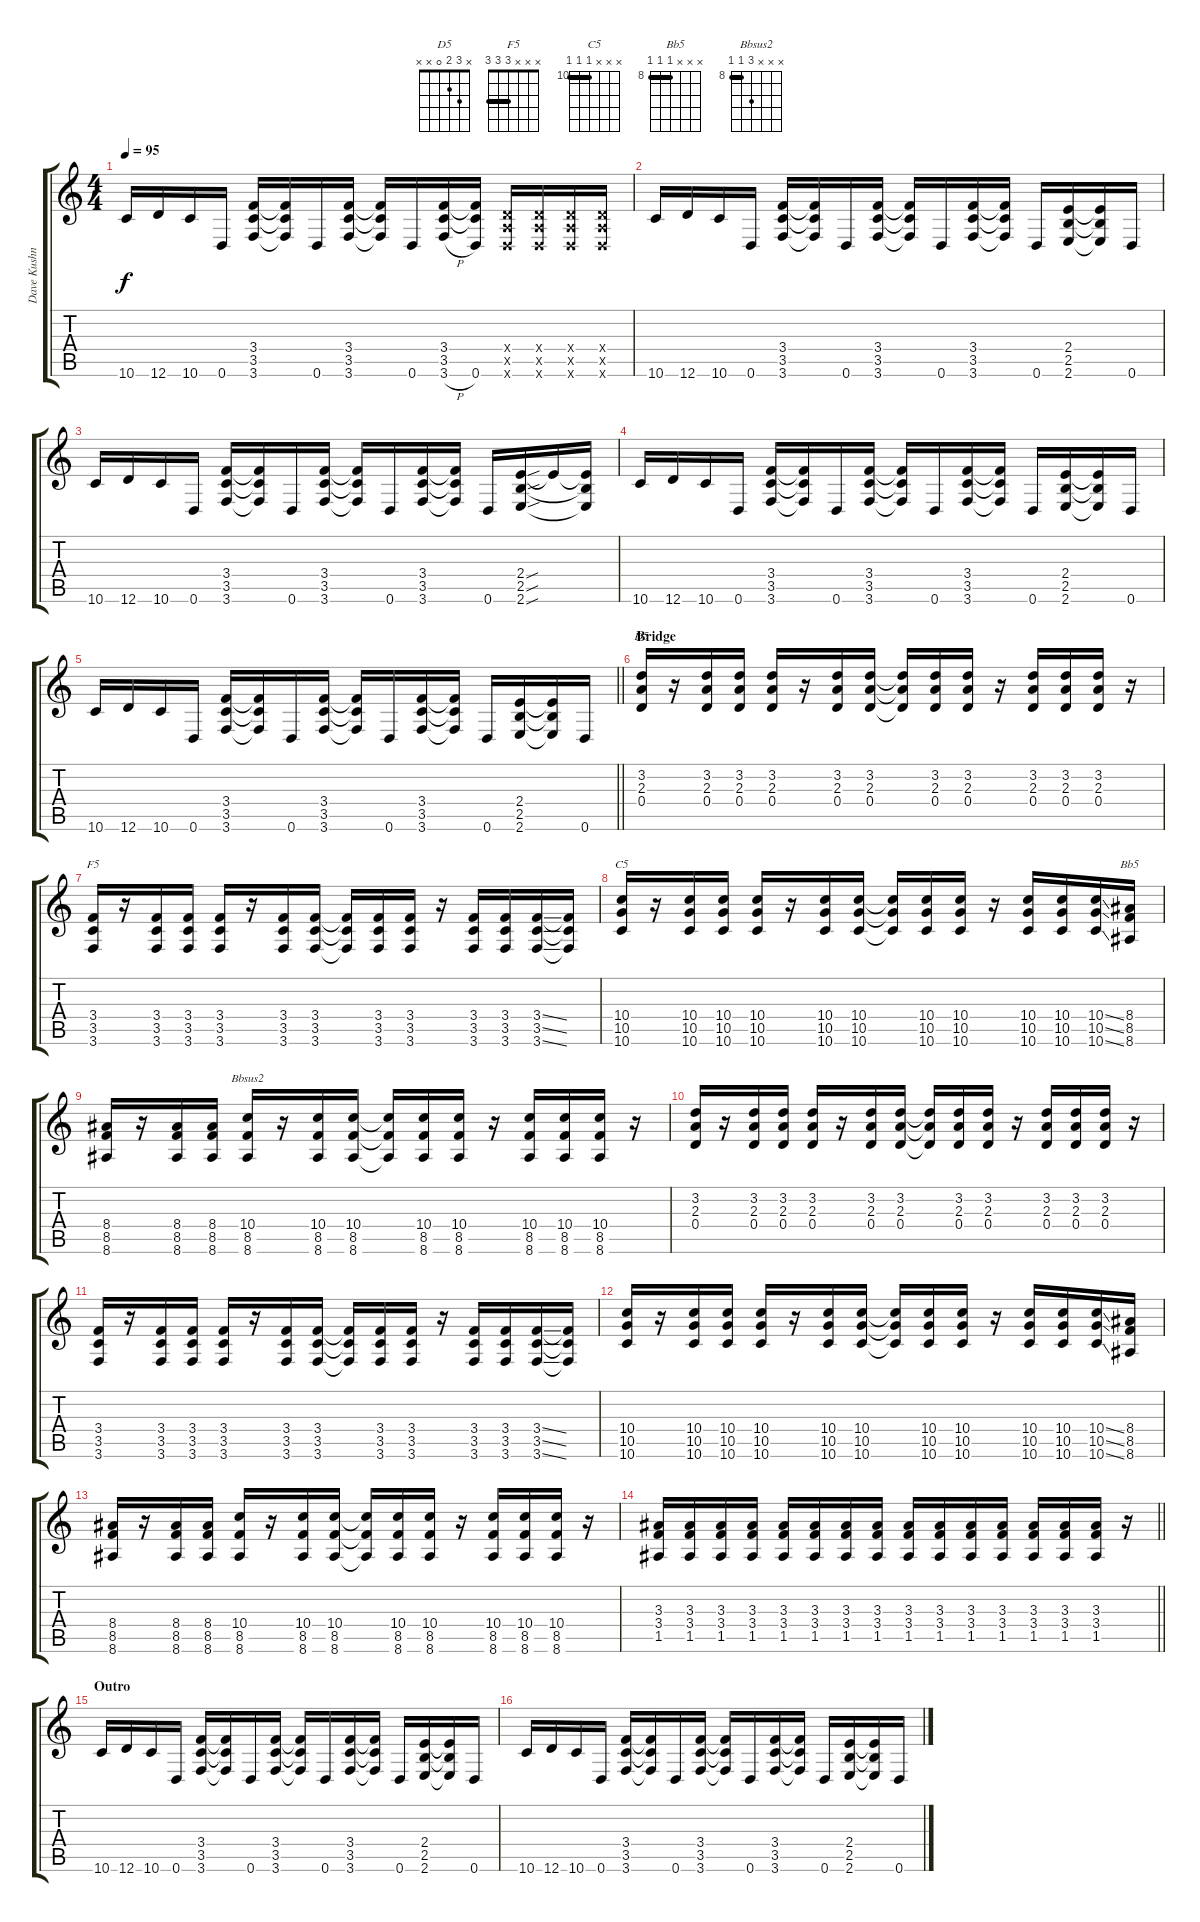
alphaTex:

\track ("Dave Kushner" "Dave Kushn") {instrument electricguitarclean}
\staff {score tabs}
\tuning (E4 B3 G3 D3 A2 D2) {hide}
\chord ("D5" x 3 2 0 x x)
\chord ("F5" x x x 3 3 3) {barre 3}
\chord ("C5" x x x 10 10 10) {firstfret 10 barre 10}
\chord ("Bb5" x x x 8 8 8) {firstfret 8 barre 8}
\chord ("Bbsus2" x x x 10 8 8) {firstfret 8 barre 8}
\ts (4 4)
\tempo 95
\clef g2
\ks c
10.6.16{dy f} 12.6.16 10.6.16 0.6.16 (3.4 3.5 3.6).16 (3.4{t} 3.5{t} 3.6{t}).16 0.6.16 (3.4 3.5 3.6).16 (3.4{t} 3.5{t} 3.6{t}).16 0.6.16 (3.4 3.5 3.6{h}).16 (3.4{t} 3.5{t} 0.6).16 (0.4{x} 0.5{x} 0.6{x}).16 (0.4{x} 0.5{x} 0.6{x}).16 (0.4{x} 0.5{x} 0.6{x}).16 (0.4{x} 0.5{x} 0.6{x}).16 |
10.6.16 12.6.16 10.6.16 0.6.16 (3.4 3.5 3.6).16 (3.4{t} 3.5{t} 3.6{t}).16 0.6.16 (3.4 3.5 3.6).16 (3.4{t} 3.5{t} 3.6{t}).16 0.6.16 (3.4 3.5 3.6).16 (3.4{t} 3.5{t} 3.6{t}).16 0.6.16 (2.4 2.5 2.6).16 (2.4{t} 2.5{t} 2.6{t}).16 0.6.16 |
10.6.16 12.6.16 10.6.16 0.6.16 (3.4 3.5 3.6).16 (3.4{t} 3.5{t} 3.6{t}).16 0.6.16 (3.4 3.5 3.6).16 (3.4{t} 3.5{t} 3.6{t}).16 0.6.16 (3.4 3.5 3.6).16 (3.4{t} 3.5{t} 3.6{t}).16 0.6.16 (2.4{sou} 2.5{sou} 2.6{sou}).16 2.4{t}.16 (2.4{t} 2.5{t} 2.6{t}).16 |
10.6.16 12.6.16 10.6.16 0.6.16 (3.4 3.5 3.6).16 (3.4{t} 3.5{t} 3.6{t}).16 0.6.16 (3.4 3.5 3.6).16 (3.4{t} 3.5{t} 3.6{t}).16 0.6.16 (3.4 3.5 3.6).16 (3.4{t} 3.5{t} 3.6{t}).16 0.6.16 (2.4 2.5 2.6).16 (2.4{t} 2.5{t} 2.6{t}).16 0.6.16 |
\barLineRight lightlight
10.6.16 12.6.16 10.6.16 0.6.16 (3.4 3.5 3.6).16 (3.4{t} 3.5{t} 3.6{t}).16 0.6.16 (3.4 3.5 3.6).16 (3.4{t} 3.5{t} 3.6{t}).16 0.6.16 (3.4 3.5 3.6).16 (3.4{t} 3.5{t} 3.6{t}).16 0.6.16 (2.4 2.5 2.6).16 (2.4{t} 2.5{t} 2.6{t}).16 0.6.16 |
\section ("" "Bridge")
(3.2 2.3 0.4).16{ch "D5" instrument electricguitarclean} r.16 (3.2 2.3 0.4).16 (3.2 2.3 0.4).16 (3.2 2.3 0.4).16 r.16 (3.2 2.3 0.4).16 (3.2 2.3 0.4).16 (3.2{t} 2.3{t} 0.4{t}).16 (3.2 2.3 0.4).16 (3.2 2.3 0.4).16 r.16 (3.2 2.3 0.4).16 (3.2 2.3 0.4).16 (3.2 2.3 0.4).16 r.16 |
(3.4 3.5 3.6).16{ch "F5"} r.16 (3.4 3.5 3.6).16 (3.4 3.5 3.6).16 (3.4 3.5 3.6).16 r.16 (3.4 3.5 3.6).16 (3.4 3.5 3.6).16 (3.4{t} 3.5{t} 3.6{t}).16 (3.4 3.5 3.6).16 (3.4 3.5 3.6).16 r.16 (3.4 3.5 3.6).16 (3.4 3.5 3.6).16 (3.4{ss} 3.5{ss} 3.6{ss}).16 (3.4{t} 3.5{t} 3.6{t}).16 |
(10.4 10.5 10.6).16{ch "C5"} r.16 (10.4 10.5 10.6).16 (10.4 10.5 10.6).16 (10.4 10.5 10.6).16 r.16 (10.4 10.5 10.6).16 (10.4 10.5 10.6).16 (10.4{t} 10.5{t} 10.6{t}).16 (10.4 10.5 10.6).16 (10.4 10.5 10.6).16 r.16 (10.4 10.5 10.6).16 (10.4 10.5 10.6).16 (10.4{ss} 10.5{ss} 10.6{ss}).16 (8.4 8.5 8.6).16{ch "Bb5"} |
(8.4 8.5 8.6).16 r.16 (8.4 8.5 8.6).16 (8.4 8.5 8.6).16 (10.4 8.5 8.6).16{ch "Bbsus2"} r.16 (10.4 8.5 8.6).16 (10.4 8.5 8.6).16 (10.4{t} 8.5{t} 8.6{t}).16 (10.4 8.5 8.6).16 (10.4 8.5 8.6).16 r.16 (10.4 8.5 8.6).16 (10.4 8.5 8.6).16 (10.4 8.5 8.6).16 r.16 |
(3.2 2.3 0.4).16 r.16 (3.2 2.3 0.4).16 (3.2 2.3 0.4).16 (3.2 2.3 0.4).16 r.16 (3.2 2.3 0.4).16 (3.2 2.3 0.4).16 (3.2{t} 2.3{t} 0.4{t}).16 (3.2 2.3 0.4).16 (3.2 2.3 0.4).16 r.16 (3.2 2.3 0.4).16 (3.2 2.3 0.4).16 (3.2 2.3 0.4).16 r.16 |
(3.4 3.5 3.6).16 r.16 (3.4 3.5 3.6).16 (3.4 3.5 3.6).16 (3.4 3.5 3.6).16 r.16 (3.4 3.5 3.6).16 (3.4 3.5 3.6).16 (3.4{t} 3.5{t} 3.6{t}).16 (3.4 3.5 3.6).16 (3.4 3.5 3.6).16 r.16 (3.4 3.5 3.6).16 (3.4 3.5 3.6).16 (3.4{ss} 3.5{ss} 3.6{ss}).16 (3.4{t} 3.5{t} 3.6{t}).16 |
(10.4 10.5 10.6).16 r.16 (10.4 10.5 10.6).16 (10.4 10.5 10.6).16 (10.4 10.5 10.6).16 r.16 (10.4 10.5 10.6).16 (10.4 10.5 10.6).16 (10.4{t} 10.5{t} 10.6{t}).16 (10.4 10.5 10.6).16 (10.4 10.5 10.6).16 r.16 (10.4 10.5 10.6).16 (10.4 10.5 10.6).16 (10.4{ss} 10.5{ss} 10.6{ss}).16 (8.4 8.5 8.6).16 |
(8.4 8.5 8.6).16 r.16 (8.4 8.5 8.6).16 (8.4 8.5 8.6).16 (10.4 8.5 8.6).16 r.16 (10.4 8.5 8.6).16 (10.4 8.5 8.6).16 (10.4{t} 8.5{t} 8.6{t}).16 (10.4 8.5 8.6).16 (10.4 8.5 8.6).16 r.16 (10.4 8.5 8.6).16 (10.4 8.5 8.6).16 (10.4 8.5 8.6).16 r.16 |
\barLineRight lightlight
(3.3 3.4 1.5).16 (3.3 3.4 1.5).16 (3.3 3.4 1.5).16 (3.3 3.4 1.5).16 (3.3 3.4 1.5).16 (3.3 3.4 1.5).16 (3.3 3.4 1.5).16 (3.3 3.4 1.5).16 (3.3 3.4 1.5).16 (3.3 3.4 1.5).16 (3.3 3.4 1.5).16 (3.3 3.4 1.5).16 (3.3 3.4 1.5).16 (3.3 3.4 1.5).16 (3.3 3.4 1.5).16 r.16 |
\section ("" "Outro")
10.6.16{instrument electricguitarclean} 12.6.16 10.6.16 0.6.16 (3.4 3.5 3.6).16 (3.4{t} 3.5{t} 3.6{t}).16 0.6.16 (3.4 3.5 3.6).16 (3.4{t} 3.5{t} 3.6{t}).16 0.6.16 (3.4 3.5 3.6).16 (3.4{t} 3.5{t} 3.6{t}).16 0.6.16 (2.4 2.5 2.6).16 (2.4{t} 2.5{t} 2.6{t}).16 0.6.16 |
10.6.16 12.6.16 10.6.16 0.6.16 (3.4 3.5 3.6).16 (3.4{t} 3.5{t} 3.6{t}).16 0.6.16 (3.4 3.5 3.6).16 (3.4{t} 3.5{t} 3.6{t}).16 0.6.16 (3.4 3.5 3.6).16 (3.4{t} 3.5{t} 3.6{t}).16 0.6.16 (2.4 2.5 2.6).16 (2.4{t} 2.5{t} 2.6{t}).16 0.6.16
